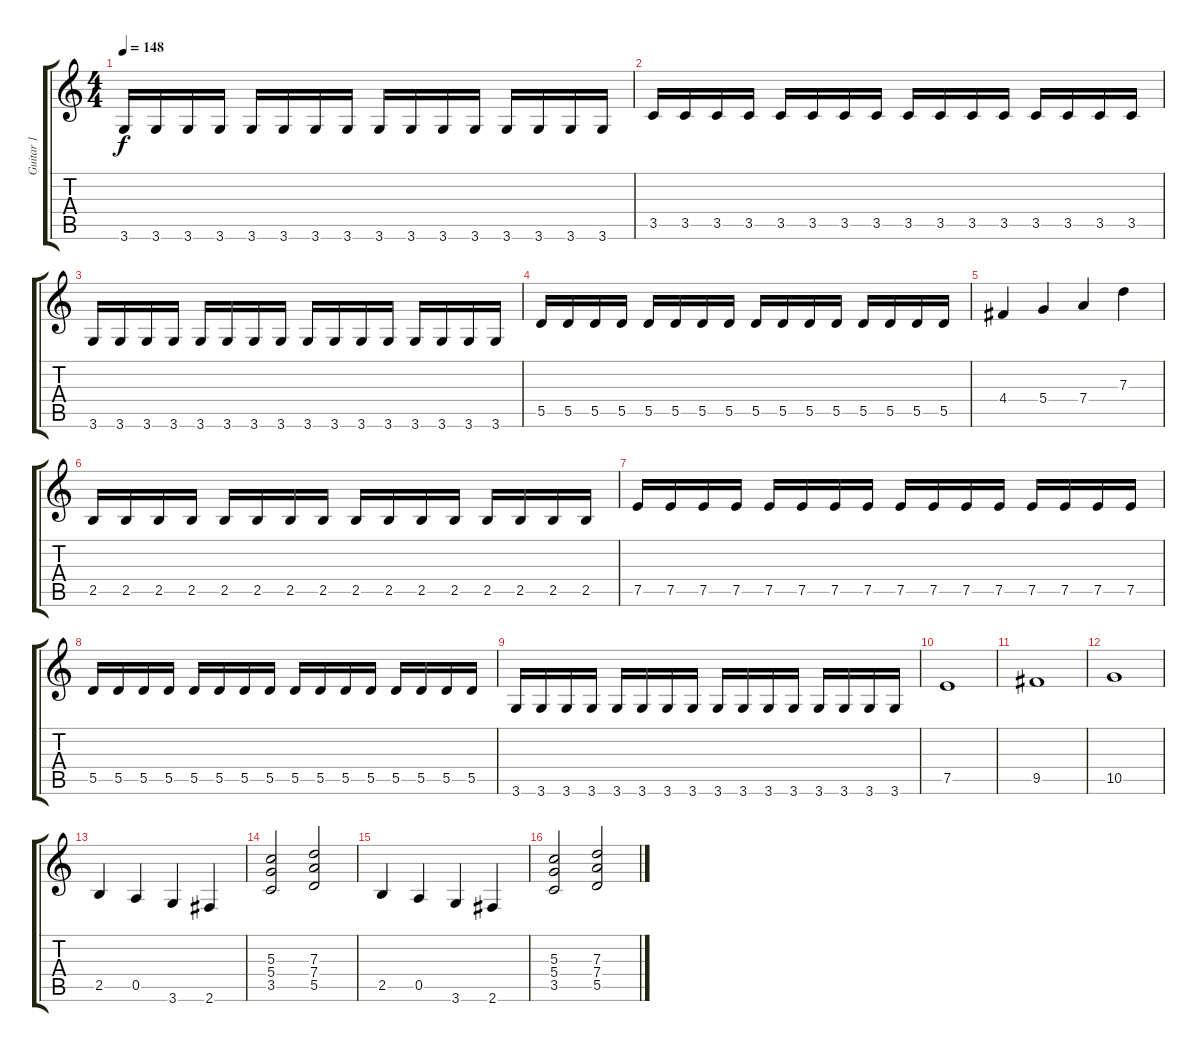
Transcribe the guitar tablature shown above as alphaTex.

\track ("Guitar 1" "Guitar 1") {instrument distortionguitar}
\staff {score tabs}
\tuning (E4 B3 G3 D3 A2 E2) {hide}
\ts (4 4)
\tempo 148
\clef g2
\ks c
3.6.16{dy f} 3.6.16 3.6.16 3.6.16 3.6.16 3.6.16 3.6.16 3.6.16 3.6.16 3.6.16 3.6.16 3.6.16 3.6.16 3.6.16 3.6.16 3.6.16 |
3.5.16 3.5.16 3.5.16 3.5.16 3.5.16 3.5.16 3.5.16 3.5.16 3.5.16 3.5.16 3.5.16 3.5.16 3.5.16 3.5.16 3.5.16 3.5.16 |
3.6.16 3.6.16 3.6.16 3.6.16 3.6.16 3.6.16 3.6.16 3.6.16 3.6.16 3.6.16 3.6.16 3.6.16 3.6.16 3.6.16 3.6.16 3.6.16 |
5.5.16 5.5.16 5.5.16 5.5.16 5.5.16 5.5.16 5.5.16 5.5.16 5.5.16 5.5.16 5.5.16 5.5.16 5.5.16 5.5.16 5.5.16 5.5.16 |
4.4.4 5.4.4 7.4.4 7.3.4 |
2.5.16 2.5.16 2.5.16 2.5.16 2.5.16 2.5.16 2.5.16 2.5.16 2.5.16 2.5.16 2.5.16 2.5.16 2.5.16 2.5.16 2.5.16 2.5.16 |
7.5.16 7.5.16 7.5.16 7.5.16 7.5.16 7.5.16 7.5.16 7.5.16 7.5.16 7.5.16 7.5.16 7.5.16 7.5.16 7.5.16 7.5.16 7.5.16 |
5.5.16 5.5.16 5.5.16 5.5.16 5.5.16 5.5.16 5.5.16 5.5.16 5.5.16 5.5.16 5.5.16 5.5.16 5.5.16 5.5.16 5.5.16 5.5.16 |
3.6.16 3.6.16 3.6.16 3.6.16 3.6.16 3.6.16 3.6.16 3.6.16 3.6.16 3.6.16 3.6.16 3.6.16 3.6.16 3.6.16 3.6.16 3.6.16 |
7.5.1 |
9.5.1 |
10.5.1 |
2.5.4 0.5.4 3.6.4 2.6.4 |
(5.3 5.4 3.5).2 (7.3 7.4 5.5).2 |
2.5.4 0.5.4 3.6.4 2.6.4 |
(5.3 5.4 3.5).2 (7.3 7.4 5.5).2
